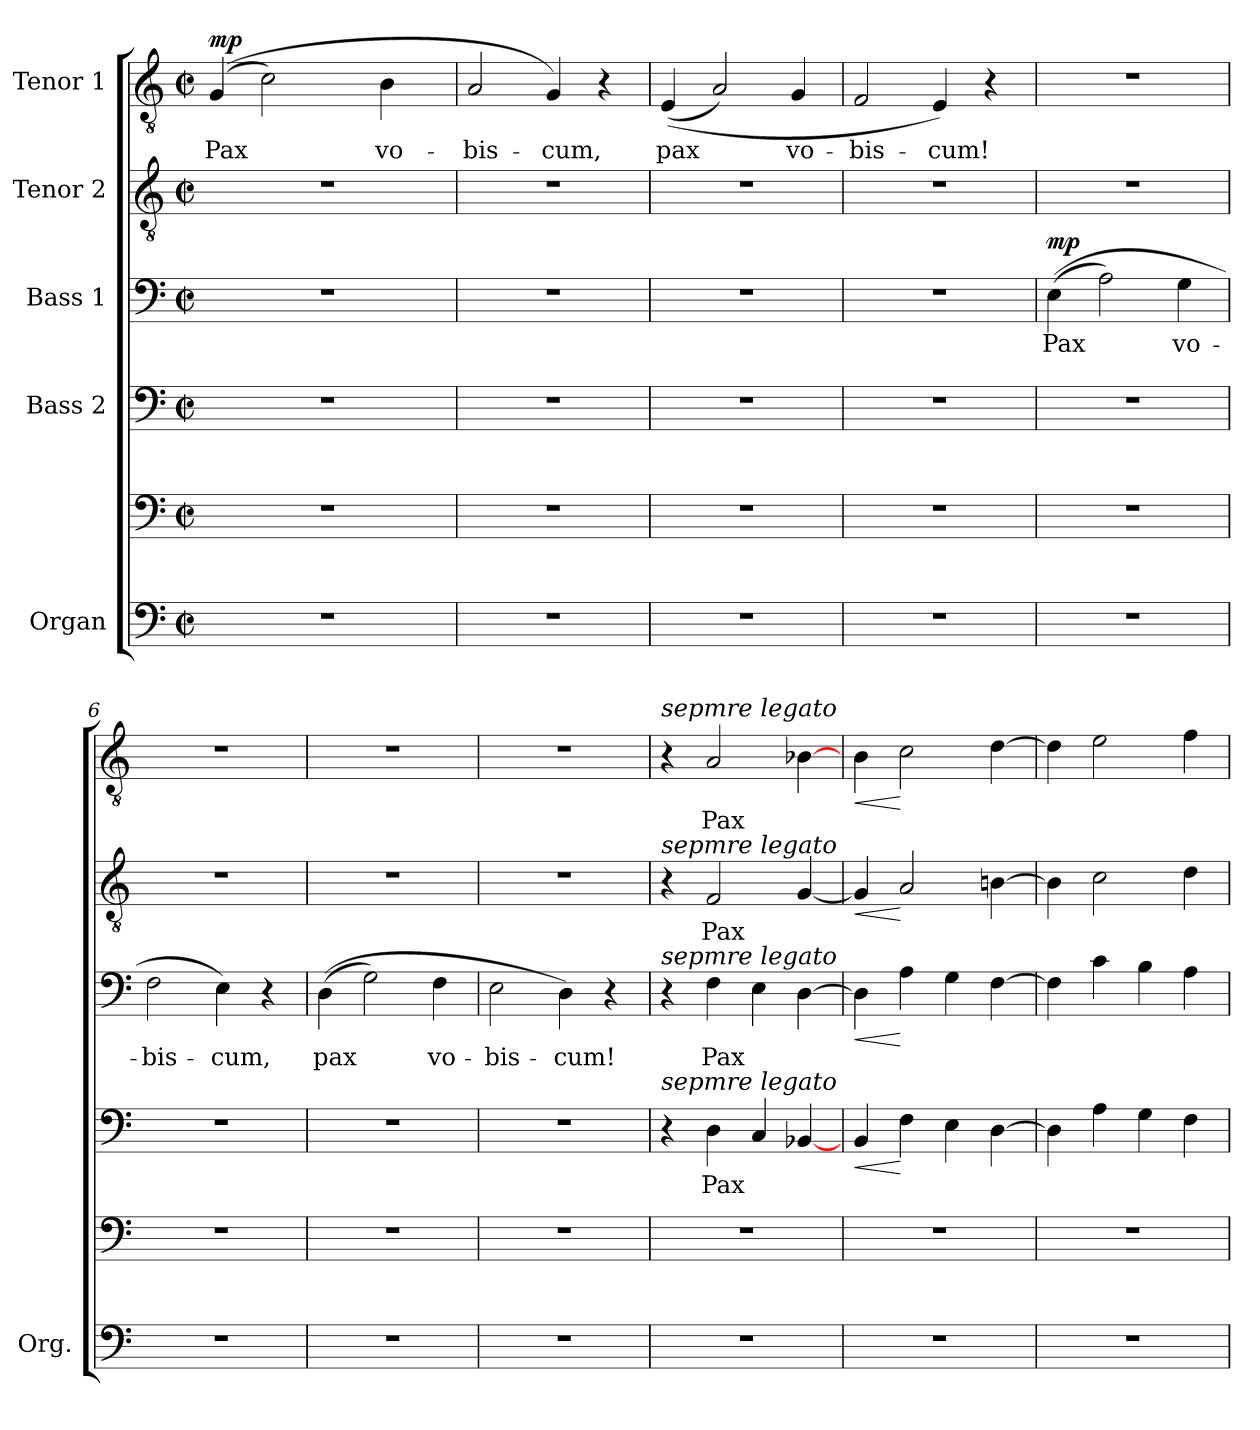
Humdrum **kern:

**kern	**kern	**kern	**text	**dynam	**kern	**text	**dynam	**kern	**text	**dynam	**kern	**text	**dynam
*part5	*part5	*part4	*part4	*part4	*part3	*part3	*part3	*part2	*part2	*part2	*part1	*part1	*part1
*staff6	*staff5	*staff4	*staff4	*staff4	*staff3	*staff3	*staff3	*staff2	*staff2	*staff2	*staff1	*staff1	*staff1
*I"Organ	*	*I"Bass 2	*	*	*I"Bass 1	*	*	*I"Tenor 2	*	*	*I"Tenor 1	*	*
*I'Org.	*	*	*	*	*	*	*	*	*	*	*	*	*
*clefF4	*clefF4	*clefF4	*	*	*clefF4	*	*	*clefGv2	*	*	*clefGv2	*	*
*k[]	*k[]	*k[]	*	*	*k[]	*	*	*k[]	*	*	*k[]	*	*
*C:	*C:	*C:	*	*	*C:	*	*	*C:	*	*	*C:	*	*
*M2/2	*M2/2	*M2/2	*	*	*M2/2	*	*	*M2/2	*	*	*M2/2	*	*
*met(c|)	*met(c|)	*met(c|)	*	*	*met(c|)	*	*	*met(c|)	*	*	*met(c|)	*	*
=1	=1	=1	=1	=1	=1	=1	=1	=1	=1	=1	=1	=1	=1
!	!	!	!	!	!	!	!	!	!	!	!	!LO:LY:b	!LO:DY:a
*	*	*	*	*	*	*	*	*	*	*	*^	*	*
1r	1r	1r	.	.	1r	.	.	1r	.	.	((>4G/	2ryy	Pax	mp
.	.	.	.	.	.	.	.	.	.	.	2c\)	.	.	.
.	.	.	.	.	.	.	.	.	.	.	.	16.ryy	.	.
*	*	*	*	*	*	*	*	*	*	*	*MM96	*	*	*
.	.	.	.	.	.	.	.	.	.	.	.	4ryy	.	.
!	!	!	!	!	!	!	!	!	!	!	!	!	!LO:LY:b	!
.	.	.	.	.	.	.	.	.	.	.	4B\	.	vo-	.
.	.	.	.	.	.	.	.	.	.	.	.	8ryy	.	.
.	.	.	.	.	.	.	.	.	.	.	.	32ryy	.	.
=2	=2	=2	=2	=2	=2	=2	=2	=2	=2	=2	=2	=2	=2	=2
!	!	!	!	!	!	!	!	!	!	!	!	!	!LO:LY:b	!
*	*	*	*	*	*	*	*	*	*	*	*v	*v	*	*
1r	1r	1r	.	.	1r	.	.	1r	.	.	2A/	-bis-	.
!	!	!	!	!	!	!	!	!	!	!	!	!LO:LY:b	!
.	.	.	.	.	.	.	.	.	.	.	4G/)	-cum,	.
.	.	.	.	.	.	.	.	.	.	.	4r	.	.
=3	=3	=3	=3	=3	=3	=3	=3	=3	=3	=3	=3	=3	=3
!	!	!	!	!	!	!	!	!	!	!	!	!LO:LY:b	!
1r	1r	1r	.	.	1r	.	.	1r	.	.	(<(>4E/	pax	.
.	.	.	.	.	.	.	.	.	.	.	2A/)	.	.
!	!	!	!	!	!	!	!	!	!	!	!	!LO:LY:b	!
.	.	.	.	.	.	.	.	.	.	.	4G/	vo-	.
=4	=4	=4	=4	=4	=4	=4	=4	=4	=4	=4	=4	=4	=4
!	!	!	!	!	!	!	!	!	!	!	!	!LO:LY:b	!
1r	1r	1r	.	.	1r	.	.	1r	.	.	2F/	-bis-	.
!	!	!	!	!	!	!	!	!	!	!	!	!LO:LY:b	!
.	.	.	.	.	.	.	.	.	.	.	4E/)	-cum!	.
.	.	.	.	.	.	.	.	.	.	.	4r	.	.
=5	=5	=5	=5	=5	=5	=5	=5	=5	=5	=5	=5	=5	=5
!	!	!	!	!	!	!LO:LY:b	!LO:DY:a	!	!	!	!	!	!
1r	1r	1r	.	.	(>(>4E\	Pax	mp	1r	.	.	1r	.	.
.	.	.	.	.	2A\)	.	.	.	.	.	.	.	.
!	!	!	!	!	!	!LO:LY:b	!	!	!	!	!	!	!
.	.	.	.	.	4G\	vo-	.	.	.	.	.	.	.
=6	=6	=6	=6	=6	=6	=6	=6	=6	=6	=6	=6	=6	=6
!	!	!	!	!	!	!LO:LY:b	!	!	!	!	!	!	!
1r	1r	1r	.	.	2F\	-bis-	.	1r	.	.	1r	.	.
!	!	!	!	!	!	!LO:LY:b	!	!	!	!	!	!	!
.	.	.	.	.	4E\)	-cum,	.	.	.	.	.	.	.
.	.	.	.	.	4r	.	.	.	.	.	.	.	.
=7	=7	=7	=7	=7	=7	=7	=7	=7	=7	=7	=7	=7	=7
!	!	!	!	!	!	!LO:LY:b	!	!	!	!	!	!	!
1r	1r	1r	.	.	(>(>4D\	pax	.	1r	.	.	1r	.	.
.	.	.	.	.	2G\)	.	.	.	.	.	.	.	.
!	!	!	!	!	!	!LO:LY:b	!	!	!	!	!	!	!
.	.	.	.	.	4F\	vo-	.	.	.	.	.	.	.
=8	=8	=8	=8	=8	=8	=8	=8	=8	=8	=8	=8	=8	=8
!	!	!	!	!	!	!LO:LY:b	!	!	!	!	!	!	!
1r	1r	1r	.	.	2E\	-bis-	.	1r	.	.	1r	.	.
!	!	!	!	!	!	!LO:LY:b	!	!	!	!	!	!	!
.	.	.	.	.	4D\)	-cum!	.	.	.	.	.	.	.
.	.	.	.	.	4r	.	.	.	.	.	.	.	.
!!LO:LB:g=z
=9	=9	=9	=9	=9	=9	=9	=9	=9	=9	=9	=9	=9	=9
!	!	!	!	!	!	!	!	!	!	!	!LO:TX:a:i:t=sepmre legato	!	!
!	!	!	!	!	!	!	!	!LO:TX:a:i:t=sepmre legato	!	!	!	!	!
!	!	!	!	!	!LO:TX:a:i:t=sepmre legato	!	!	!	!	!	!	!	!
!	!	!LO:TX:a:i:t=sepmre legato	!	!	!	!	!	!	!	!	!	!	!
1r	1r	4r	.	.	4r	.	.	4r	.	.	4r	.	.
!	!	!	!LO:LY:b	!	!	!LO:LY:b	!	!	!LO:LY:b	!	!	!LO:LY:b	!
.	.	4D\	Pax	.	4F\	Pax	.	2F/	Pax	.	2A/	Pax	.
.	.	4C/	.	.	4E\	.	.	.	.	.	.	.	.
.	.	[4BB-X/	.	.	[4D\	.	.	[4G/	.	.	[4B-X\	.	.
=10	=10	=10	=10	=10	=10	=10	=10	=10	=10	=10	=10	=10	=10
!	!	!	!	!LO:HP:b	!	!	!LO:HP:b	!	!	!LO:HP:b	!	!	!LO:HP:b
1r	1r	4BB/	.	<	4D\]	.	<	4G/]	.	<	4B\	.	<
.	.	4F\	.	[	4A\	.	[	2A/	.	[	2c\	.	[
.	.	4E\	.	.	4G\	.	.	.	.	.	.	.	.
.	.	[4D\	.	.	[4F\	.	.	[4Bn\	.	.	[4d\	.	.
=11	=11	=11	=11	=11	=11	=11	=11	=11	=11	=11	=11	=11	=11
1r	1r	4D\]	.	.	4F\]	.	.	4B\]	.	.	4d\]	.	.
.	.	4A\	.	.	4c\	.	.	2c\	.	.	2e\	.	.
.	.	4G\	.	.	4B\	.	.	.	.	.	.	.	.
.	.	4F\	.	.	4A\	.	.	4d\	.	.	4f\	.	.
=	=	=	=	=	=	=	=	=	=	=	=	=	=
*-	*-	*-	*-	*-	*-	*-	*-	*-	*-	*-	*-	*-	*-
